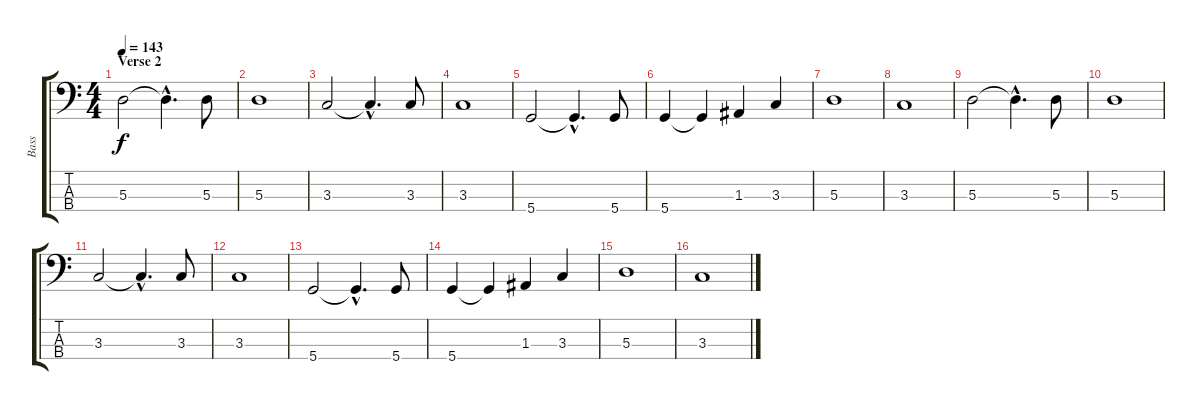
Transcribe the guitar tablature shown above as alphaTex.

\track ("Bass" "Bass") {instrument electricbassfinger}
\staff {score tabs}
\tuning (G2 D2 A1 D1) {hide}
\ts (4 4)
\section ("" "Verse 2")
\tempo 143
\clef f4
\ks c
5.3.2{dy f} 5.3{hac t}.4{d} 5.3.8 |
5.3.1 |
3.3.2 3.3{hac t}.4{d} 3.3.8 |
3.3.1 |
5.4.2 5.4{hac t}.4{d} 5.4.8 |
5.4.4 5.4{t}.4 1.3.4 3.3.4 |
5.3.1 |
3.3.1 |
5.3.2 5.3{hac t}.4{d} 5.3.8 |
5.3.1 |
3.3.2 3.3{hac t}.4{d} 3.3.8 |
3.3.1 |
5.4.2 5.4{hac t}.4{d} 5.4.8 |
5.4.4 5.4{t}.4 1.3.4 3.3.4 |
5.3.1 |
3.3.1
